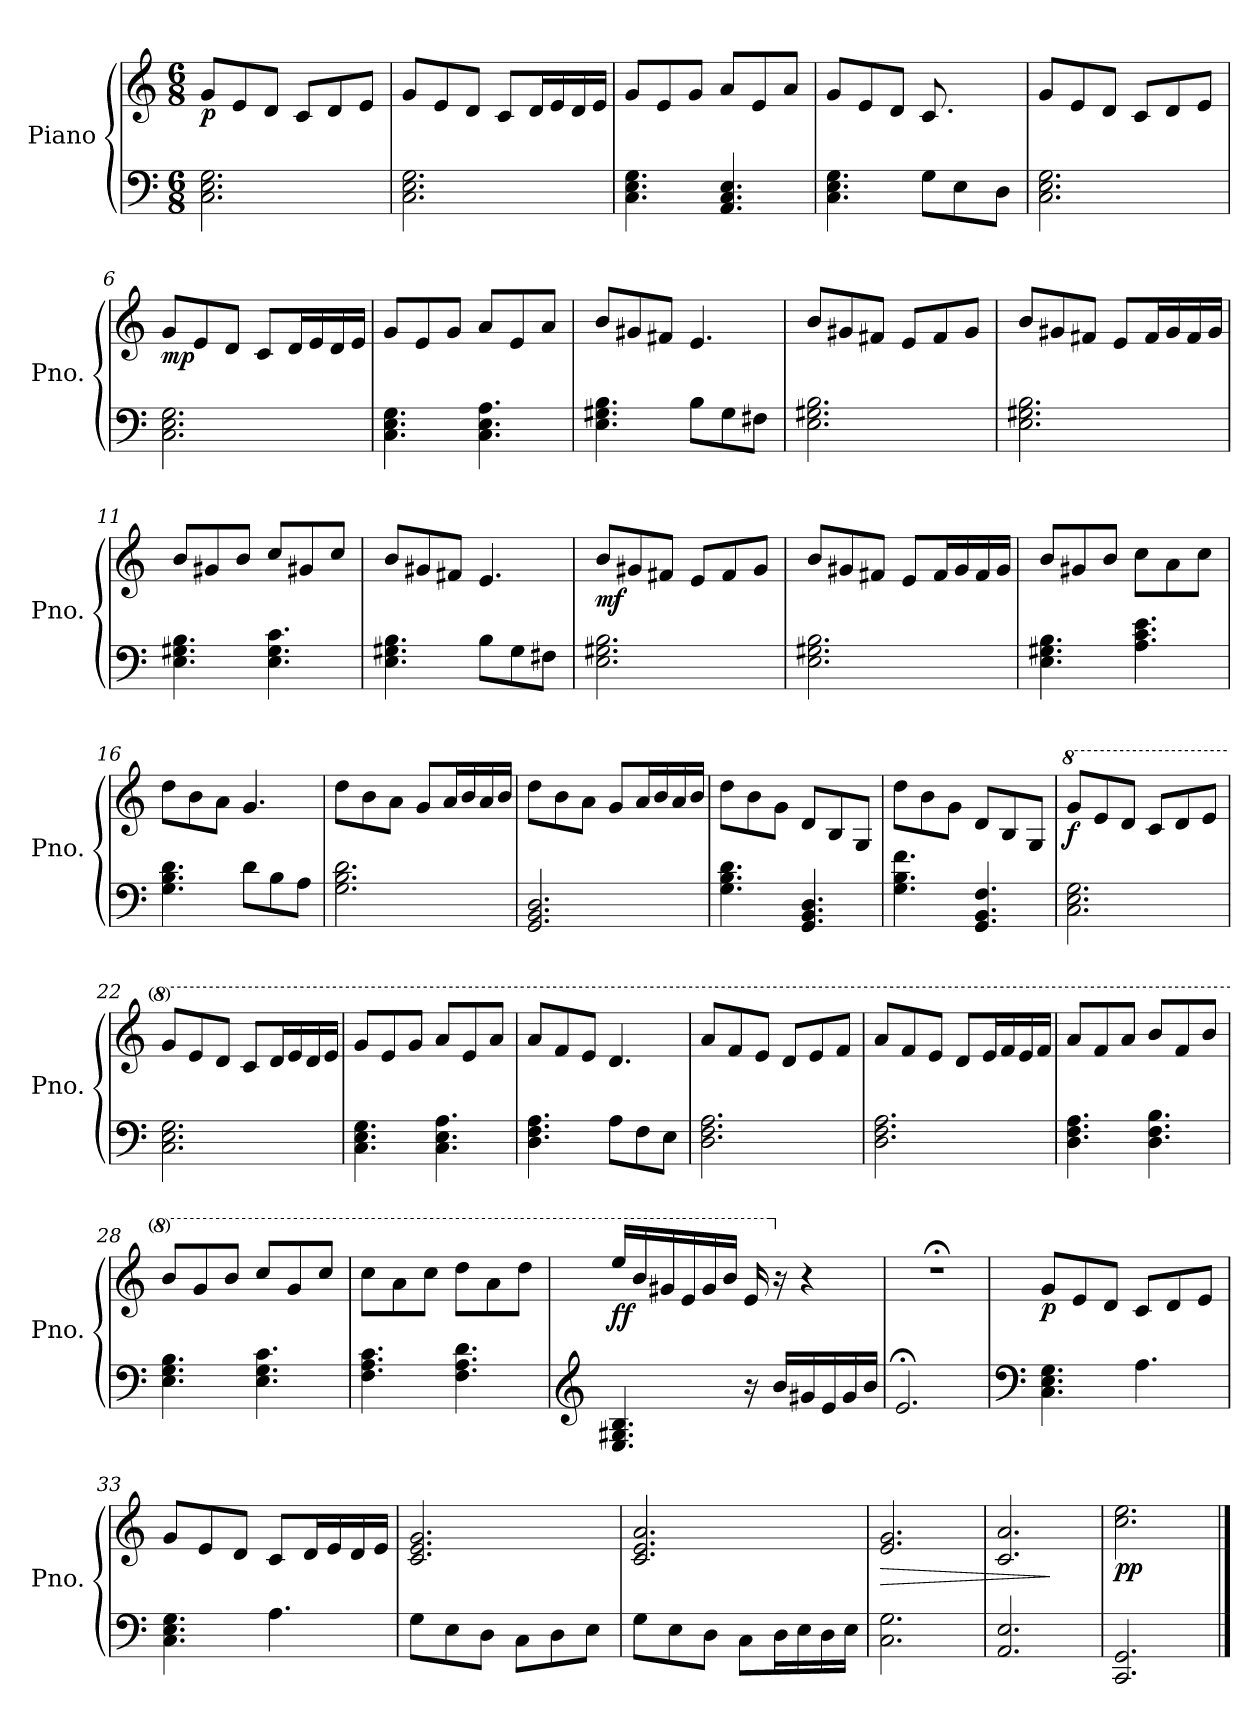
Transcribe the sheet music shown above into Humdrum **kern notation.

**kern	**kern	**dynam
*part1	*part1	*part1
*staff2	*staff1	*staff1/2
*I"Piano	*	*
*I'Pno.	*	*
*clefF4	*clefG2	*
*k[]	*k[]	*
*M6/8	*M6/8	*
=1	=1	=1
!	!	!LO:DY:b
2.C\ 2.E\ 2.G\	8g/L	p
.	8e/	.
.	8d/J	.
.	8c/L	.
.	8d/	.
.	8e/J	.
=2	=2	=2
2.C\ 2.E\ 2.G\	8g/L	.
.	8e/	.
.	8d/J	.
.	8c/L	.
.	16d/L	.
.	16e/	.
.	16d/	.
.	16e/JJ	.
=3	=3	=3
4.C\ 4.E\ 4.G\	8g/L	.
.	8e/	.
.	8g/J	.
4.AA/ 4.C/ 4.E/	8a/L	.
.	8e/	.
.	8a/J	.
!!LO:LB:g=z
=4	=4	=4
4.C\ 4.E\ 4.G\	8g/L	.
.	8e/	.
.	8d/J	.
8G\L	8.c/	.
8E\	.	.
.	16ryy	.
8D\J	8ryy	.
=5	=5	=5
2.C\ 2.E\ 2.G\	8g/L	.
.	8e/	.
.	8d/J	.
.	8c/L	.
.	8d/	.
.	8e/J	.
=6	=6	=6
!	!	!LO:DY:b
2.C\ 2.E\ 2.G\	8g/L	mp
.	8e/	.
.	8d/J	.
.	8c/L	.
.	16d/L	.
.	16e/	.
.	16d/	.
.	16e/JJ	.
!!LO:LB:g=z
=7	=7	=7
4.C\ 4.E\ 4.G\	8g/L	.
.	8e/	.
.	8g/J	.
4.C\ 4.E\ 4.A\	8a/L	.
.	8e/	.
.	8a/J	.
=8	=8	=8
4.E\ 4.G#X\ 4.B\	8b/L	.
.	8g#X/	.
.	8f#X/J	.
8B\L	4.e/	.
8G#\	.	.
8F#X\J	.	.
=9	=9	=9
2.E\ 2.G#X\ 2.B\	8b/L	.
.	8g#X/	.
.	8f#X/J	.
.	8e/L	.
.	8f#/	.
.	8g#/J	.
!!LO:LB:g=z
=10	=10	=10
2.E\ 2.G#X\ 2.B\	8b/L	.
.	8g#X/	.
.	8f#X/J	.
.	8e/L	.
.	16f#/L	.
.	16g#/	.
.	16f#/	.
.	16g#/JJ	.
=11	=11	=11
4.E\ 4.G#X\ 4.B\	8b/L	.
.	8g#X/	.
.	8b/J	.
4.E\ 4.G#\ 4.c\	8cc/L	.
.	8g#X/	.
.	8cc/J	.
=12	=12	=12
4.E\ 4.G#X\ 4.B\	8b/L	.
.	8g#X/	.
.	8f#X/J	.
8B\L	4.e/	.
8G#\	.	.
8F#X\J	.	.
!!LO:LB:g=z
=13	=13	=13
!	!	!LO:DY:b
2.E\ 2.G#X\ 2.B\	8b/L	mf
.	8g#X/	.
.	8f#X/J	.
.	8e/L	.
.	8f#/	.
.	8g#/J	.
=14	=14	=14
2.E\ 2.G#X\ 2.B\	8b/L	.
.	8g#X/	.
.	8f#X/J	.
.	8e/L	.
.	16f#/L	.
.	16g#/	.
.	16f#/	.
.	16g#/JJ	.
=15	=15	=15
4.E\ 4.G#X\ 4.B\	8b/L	.
.	8g#X/	.
.	8b/J	.
4.A\ 4.c\ 4.e\	8cc\L	.
.	8a\	.
.	8cc\J	.
!!LO:LB:g=z
=16	=16	=16
4.G\ 4.B\ 4.d\	8dd\L	.
.	8b\	.
.	8a\J	.
8d\L	4.g/	.
8B\	.	.
8A\J	.	.
=17	=17	=17
2.G\ 2.B\ 2.d\	8dd\L	.
.	8b\	.
.	8a\J	.
.	8g/L	.
.	16a/L	.
.	16b/	.
.	16a/	.
.	16b/JJ	.
=18	=18	=18
2.GG/ 2.BB/ 2.D/	8dd\L	.
.	8b\	.
.	8a\J	.
.	8g/L	.
.	16a/L	.
.	16b/	.
.	16a/	.
.	16b/JJ	.
!!LO:PB:g=z
=19	=19	=19
4.G\ 4.B\ 4.d\	8dd\L	.
.	8b\	.
.	8g\J	.
4.GG/ 4.BB/ 4.D/	8d/L	.
.	8B/	.
.	8G/J	.
=20	=20	=20
4.G\ 4.B\ 4.f\	8dd\L	.
.	8b\	.
.	8g\J	.
4.GG/ 4.BB/ 4.F/	8d/L	.
.	8B/	.
.	8G/J	.
=21	=21	=21
*	*8va	*
!	!	!LO:DY:b
2.C\ 2.E\ 2.G\	8gg/L	f
.	8ee/	.
.	8dd/J	.
.	8cc/L	.
.	8dd/	.
.	8ee/J	.
!!LO:LB:g=z
=22	=22	=22
2.C\ 2.E\ 2.G\	8gg/L	.
.	8ee/	.
.	8dd/J	.
.	8cc/L	.
.	16dd/L	.
.	16ee/	.
.	16dd/	.
.	16ee/JJ	.
=23	=23	=23
4.C\ 4.E\ 4.G\	8gg/L	.
.	8ee/	.
.	8gg/J	.
4.C\ 4.E\ 4.A\	8aa/L	.
.	8ee/	.
.	8aa/J	.
=24	=24	=24
4.D\ 4.F\ 4.A\	8aa/L	.
.	8ff/	.
.	8ee/J	.
8A\L	4.dd/	.
8F\	.	.
8E\J	.	.
!!LO:LB:g=z
=25	=25	=25
2.D\ 2.F\ 2.A\	8aa/L	.
.	8ff/	.
.	8ee/J	.
.	8dd/L	.
.	8ee/	.
.	8ff/J	.
=26	=26	=26
2.D\ 2.F\ 2.A\	8aa/L	.
.	8ff/	.
.	8ee/J	.
.	8dd/L	.
.	16ee/L	.
.	16ff/	.
.	16ee/	.
.	16ff/JJ	.
=27	=27	=27
4.D\ 4.F\ 4.A\	8aa/L	.
.	8ff/	.
.	8aa/J	.
4.D\ 4.F\ 4.B\	8bb/L	.
.	8ff/	.
.	8bb/J	.
!!LO:LB:g=z
=28	=28	=28
4.E\ 4.G\ 4.B\	8bb/L	.
.	8gg/	.
.	8bb/J	.
4.E\ 4.G\ 4.c\	8ccc/L	.
.	8gg/	.
.	8ccc/J	.
=29	=29	=29
4.F\ 4.A\ 4.c\	8ccc\L	.
.	8aa\	.
.	8ccc\J	.
4.F\ 4.A\ 4.d\	8ddd\L	.
.	8aa\	.
.	8ddd\J	.
=30	=30	=30
*clefG2	*	*
!	!	!LO:DY:b
4.E/ 4.G#X/ 4.B/	16eee/LL	ff
.	16bb/	.
.	16gg#X/	.
.	16ee/	.
.	16gg#/	.
.	16bb/JJ	.
16r	16ee/	.
*	*X8va	*
16b/LL	16r	.
16g#X/	4r	.
16e/	.	.
16g#/	.	.
16b/JJ	.	.
!!LO:LB:g=z
=31	=31	=31
2.e;</	2.r;<	.
=32	=32	=32
*clefF4	*	*
!	!	!LO:DY:b
4.C\ 4.E\ 4.G\	8g/L	p
.	8e/	.
.	8d/J	.
4.A\	8c/L	.
.	8d/	.
.	8e/J	.
=33	=33	=33
4.C\ 4.E\ 4.G\	8g/L	.
.	8e/	.
.	8d/J	.
4.A\	8c/L	.
.	16d/L	.
.	16e/	.
.	16d/	.
.	16e/JJ	.
!!LO:LB:g=z
=34	=34	=34
8G\L	2.c/ 2.e/ 2.g/	.
8E\	.	.
8D\J	.	.
8C\L	.	.
8D\	.	.
8E\J	.	.
=35	=35	=35
8G\L	2.c/ 2.e/ 2.a/	.
8E\	.	.
8D\J	.	.
8C\L	.	.
16D\L	.	.
16E\	.	.
16D\	.	.
16E\JJ	.	.
=36	=36	=36
!	!	!LO:HP:b
2.C\ 2.G\	2.e/ 2.g/	>
=37	=37	=37
2.AA/ 2.E/	2.c/ 2.a/	.
.	.	]
=38	=38	=38
!	!	!LO:DY:b
2.CC/ 2.GG/	2.cc\ 2.ee\	pp
==	==	==
*-	*-	*-
